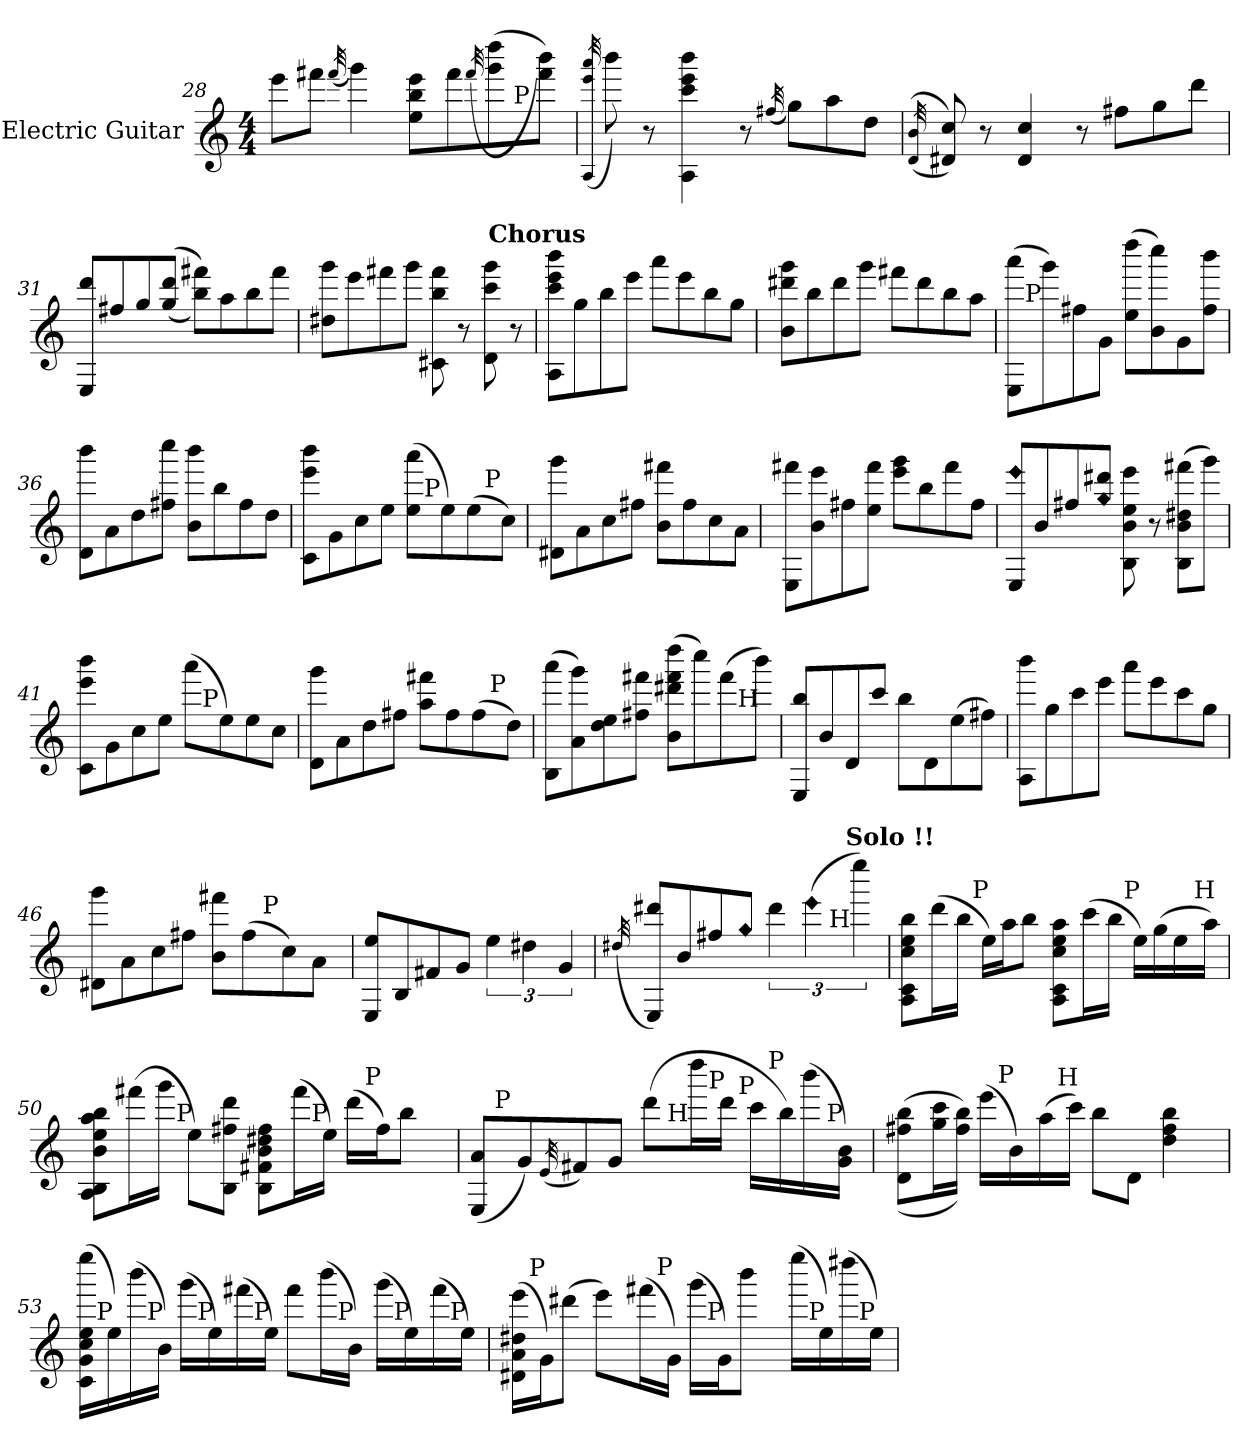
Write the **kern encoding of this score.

**kern
*part1
*staff1
*I"Electric Guitar
*clefG2
*ITrd7c12
*k[]
*C:
*M4/4
=28
*^
8ee\L	2ryy
8ff#X\J	.
(32qff#/	.
4gg\)	.
8e\ 8b\ 8ee\L	4ryy
8ff#\	.
(32qff#/	.
(8gg\ 8ddd\	16ryy
!	!LO:TX:a:t=P
.	8.ryy
8ff#\ 8bb\J))	.
*v	*v
=29
(32qAA/ 32qee/ 32qaa/
8bb\)
8r
4AA\ 4cc\ 4ee\ 4bb\
8r
(32qf#X/
8g\L)
8a\
8d\J
!!LO:LB:g=z
=30
((32qD/ 32qB/
8D#X/ 8c/))
8r
4D#/ 4c/
8r
8f#X\L
8g\
8dd\J
=31
8EE/ 8dd/L
8f#X/
8g/
((8g/ 8dd/J
8b\ 8ff#X\L))
8a\
8b\
8ff#\J
=32
8d#X\ 8gg\L
8ee\
8ff#X\
8gg\J
8C#X\ 8b\ 8ff#\
8r
8D\ 8cc\ 8gg\
8r
!!LO:REH:place=s1:a:B:enc=none:fs=12:t=Chorus
=33
8AA\ 8cc\ 8ee\ 8bb\L
8g\
8b\
8ee\J
8aa\L
8ee\
8b\
8g\J
!!LO:LB:g=z
=34
8B\ 8dd#X\ 8gg\L
8b\
8dd#\
8gg\J
8ff#X\L
8dd#\
8b\
8a\J
=35
*^
(8EE\ 8aa\L	16ryy
!	!LO:TX:a:t=P
.	2...ryy
8gg\)	.
8f#X\	.
8G\J	.
(8e\ 8ddd\L	.
8B\ 8ccc\)	.
8G\	.
8f#\ 8bb\J	.
*v	*v
=36
8D\ 8bb\L
8A\
8d\
8f#X\ 8ccc\J
8B\ 8bb\L
8b\
8f#\
8d\J
=37
*^
*	*^
8C\ 8ee\ 8bb\L	2ryy	2ryy
8G\	.	.
8c\	.	.
8e\J	.	.
(8e\ 8aa\L	16ryy	4ryy
!	!LO:TX:a:t=P	!
.	4..ryy	.
8e\)	.	.
(8e\	.	16ryy
!	!	!LO:TX:a:t=P
.	.	8.ryy
8c\J)	.	.
*v	*v	*v
!!LO:LB:g=z
=38
8D#X\ 8gg\L
8A\
8c\
8f#X\J
8B\ 8ff#X\L
8f#\
8c\
8A\J
=39
8EE\ 8ff#X\L
8B\ 8ee\
8f#X\
8e\ 8ff#\J
8ee\ 8gg\L
8b\
8ff#\
8f#\J
=40
!LO:N:n=2:head=diamond
8EE/ 8ee/L
8B/
8f#X/
!LO:N:n=1:head=diamond
8g/ 8dd#X/J
8BB\ 8B\ 8e\ 8ee\
8r
(8BB\ 8B\ 8d#X\ 8ff#X\L
8gg\J)
=41
*^
8C\ 8ee\ 8bb\L	2ryy
8G\	.
8c\	.
8e\J	.
(8aa\L	16ryy
!	!LO:TX:a:t=P
.	4..ryy
8e\)	.
8e\	.
8c\J	.
!!LO:LB:g=z	!!
=42	=42
8D\ 8gg\L	2ryy
8A\	.
8d\	.
8f#X\J	.
8a\ 8ff#X\L	4ryy
8f#\	.
(8f#\	16ryy
!	!LO:TX:a:t=P
.	8.ryy
8d\J)	.
=43	=43
(8BB\ 8aa\L	2ryy
8A\ 8gg\)	.
8d\ 8e\	.
8f#X\ 8ff#X\J	.
(8B\ 8dd#X\ 8ff#\ 8ddd\L	4ryy
8ccc\)	.
(8ff#\	16ryy
!	!LO:TX:a:t=H
.	8.ryy
8bb\J)	.
*v	*v
=44
8EE/ 8b/L
8B/
8D/
8cc/J
8b\L
8D\
(8e\
8f#X\J)
=45
8AA\ 8bb\L
8g\
8cc\
8ee\J
8aa\L
8ee\
8cc\
8g\J
!!LO:LB:g=z
=46
*^
8D#X\ 8gg\L	2ryy
8A\	.
8c\	.
8f#X\J	.
8B\ 8ff#X\L	8.ryy
(8f#\	.
!	!LO:TX:a:t=P
.	4ryy
8c\)	.
8A\J	.
.	16ryy
*v	*v
=47
8EE/ 8e/L
8BB/
8F#X/
8G/J
6e\
6d#X\
6G/
=48
(32qd#X/
*^
8EE/ 8dd#X/L)	2.ryy
8B/	.
8f#X/	.
!LO:N:head=diamond	!
8g/J	.
6dd#\	.
!LO:N:head=diamond	!
(6ee\	.
!	!LO:TX:a:t=H
.	4ryy
6eee\)	.
!!LO:LB:g=z	!!
!!LO:REH:place=s1:a:B:enc=none:fs=12:t=Solo	!!
=49	=49
*^	*^
8AA\ 8C\ 8c\ 8e\ 8b\L	6ryy	3%2ryy	3%2ryy
(16dd\L	.	.	.
.	24.ryy	.	.
16b\JJ	.	.	.
!	!LO:TX:a:t=P	!	!
.	3%2ryy	.	.
16e\LL)	.	.	.
16a\J	.	.	.
8b\J	.	.	.
8AA\ 8C\ 8c\ 8e\ 8a\L	.	.	.
(16cc\L	.	.	.
.	.	24.ryy	6.ryy
16b\JJ	.	.	.
!	!	!LO:TX:a:t=P	!
.	.	6ryy	.
16e\LL)	.	.	.
(16g\	.	.	.
16e\	.	.	.
.	12ryy	12ryy	.
!	!	!	!LO:TX:a:t=H
.	.	.	12ryy
16a\JJ)	.	.	.
.	48ryy	48ryy	.
=50	=50	=50	=50
8AA\ 8BB\ 8B\ 8e\ 8a\ 8b\L	6ryy	3%2ryy	3%2ryy
(16ff#X\L	.	.	.
.	24.ryy	.	.
16gg\JJ	.	.	.
!	!LO:TX:a:t=P	!	!
.	3%2ryy	.	.
8e\L)	.	.	.
8BB\ 8f#X\ 8dd\J	.	.	.
8BB\ 8F#X\ 8B\ 8d#X\ 8f#\L	.	.	.
(16ff#\L	.	.	.
!	!	!LO:TX:a:t=P	!
.	.	3ryy	12.ryy
16e\JJ)	.	.	.
(16dd\LL	.	.	.
!	!	!	!LO:TX:a:t=P
.	.	.	6ryy
16f#\J)	.	.	.
8b\J	.	.	.
.	12ryy	.	.
.	.	.	24ryy
.	48ryy	.	.
=51	=51	=51	=51
*	*^	*^	*^
*	*	*	*	*	*	*
(8EE/ 8A/L	16ryy	2ryy	3%2ryy	3%2ryy	3%2ryy	3%2ryy
!	!LO:TX:a:t=P	!	!	!	!	!
.	2...ryy	.	.	.	.	.
8G/)	.	.	.	.	.	.
(32qE/	.	.	.	.	.	.
8F#X/)	.	.	.	.	.	.
8G/J	.	.	.	.	.	.
(8dd\L	.	16ryy	.	.	.	.
!	!	!LO:TX:a:t=H	!	!	!	!
.	.	4..ryy	.	.	.	.
16ddd\L	.	.	.	.	.	.
!	!	!	!LO:TX:a:t=P	!	!	!
.	.	.	3ryy	24.ryy	12.ryy	6.ryy
16dd\JJ	.	.	.	.	.	.
!	!	!	!	!LO:TX:a:t=P	!	!
.	.	.	.	6ryy	.	.
16cc\LL	.	.	.	.	.	.
!	!	!	!	!	!LO:TX:a:t=P	!
.	.	.	.	.	6ryy	.
16b\)	.	.	.	.	.	.
(16bb\	.	.	.	.	.	.
.	.	.	.	12ryy	.	.
!	!	!	!	!	!	!LO:TX:a:t=P
.	.	.	.	.	.	12ryy
16G\ 16B\JJ)	.	.	.	.	.	.
.	.	.	.	.	24ryy	.
.	.	.	.	48ryy	.	.
*	*	*v	*v	*v	*v	*v
!!LO:LB:g=z
=52	=52	=52
((8D\ 8f#X\ 8b\L	6..ryy	3ryy
16g\ 16cc\L	.	.
16f#\ 16b\JJ))	.	.
(16ee\LL	.	.
!	!LO:TX:a:t=P	!
.	3%2ryy	.
16B\)	.	.
.	.	12ryy
(16a\	.	.
!	!	!LO:TX:a:t=H
.	.	3..ryy
16cc\JJ)	.	.
8b\L	.	.
8D\J	.	.
4d\ 4f#\ 4b\	.	.
.	24ryy	.
=53	=53	=53
*^	*^	*^
*	*	*	*^	*^	*
*	*	*	*	*	*	*	*
(16C\ 16G\ 16c\ 16e\ 16eee\LL	24ryy	6ryy	6..ryy	3ryy	3%2ryy	3%2ryy	3%2ryy
!	!LO:TX:a:t=P	!	!	!	!	!	!
.	3%2ryy	.	.	.	.	.	.
16e\)	.	.	.	.	.	.	.
(16bb\	.	.	.	.	.	.	.
!	!	!LO:TX:a:t=P	!	!	!	!	!
.	.	3%2ryy	.	.	.	.	.
16B\JJ)	.	.	.	.	.	.	.
(16gg\LL	.	.	.	.	.	.	.
!	!	!	!LO:TX:a:t=P	!	!	!	!
.	.	.	3%2ryy	.	.	.	.
16e\)	.	.	.	.	.	.	.
.	.	.	.	12ryy	.	.	.
(16ff#X\	.	.	.	.	.	.	.
!	!	!	!	!LO:TX:a:t=P	!	!	!
.	.	.	.	3..ryy	.	.	.
16e\JJ)	.	.	.	.	.	.	.
8ff#\L	.	.	.	.	.	.	.
(16bb\L	.	.	.	.	.	.	.
!	!	!	!	!	!LO:TX:a:t=P	!	!
.	.	.	.	.	3ryy	12.ryy	6.ryy
16B\JJ)	.	.	.	.	.	.	.
.	6..ryy	.	.	.	.	.	.
(16gg\LL	.	.	.	.	.	.	.
!	!	!	!	!	!	!LO:TX:a:t=P	!
.	.	.	.	.	.	6ryy	.
16e\)	.	.	.	.	.	.	.
.	.	6ryy	.	.	.	.	.
(16ff#\	.	.	.	.	.	.	.
!	!	!	!	!	!	!	!LO:TX:a:t=P
.	.	.	.	.	.	.	12ryy
16e\JJ)	.	.	.	.	.	.	.
.	.	.	24ryy	.	.	24ryy	.
*	*	*	*	*	*v	*v	*v
=54	=54	=54	=54	=54	=54
(16D#X\ 16A\ 16d#X\ 16ee\LL	24ryy	3ryy	3ryy	3%2ryy	3%2ryy
!	!LO:TX:a:t=P	!	!	!	!
.	3%2ryy	.	.	.	.
16G\J)	.	.	.	.	.
(8dd#X\J	.	.	.	.	.
8ee\L)	.	.	.	.	.
.	.	12ryy	6ryy	.	.
(16ff#X\L	.	.	.	.	.
!	!	!LO:TX:a:t=P	!	!	!
.	.	3..ryy	.	.	.
16G\JJ)	.	.	.	.	.
(16gg\LL	.	.	24ryy	.	.
!	!	!	!LO:TX:a:t=P	!	!
.	.	.	3ryy	.	.
16G\J)	.	.	.	.	.
8bb\J	.	.	.	.	.
.	.	.	.	12.ryy	6.ryy
.	6..ryy	.	.	.	.
(16eee\LL	.	.	.	.	.
!	!	!	!	!LO:TX:a:t=P	!
.	.	.	.	6ryy	.
16e\)	.	.	.	.	.
(16ddd#X\	.	.	12.ryy	.	.
!	!	!	!	!	!LO:TX:a:t=P
.	.	.	.	.	12ryy
16e\JJ)	.	.	.	.	.
.	.	.	.	24ryy	.
*v	*v	*v	*v	*v	*v
=
*-
